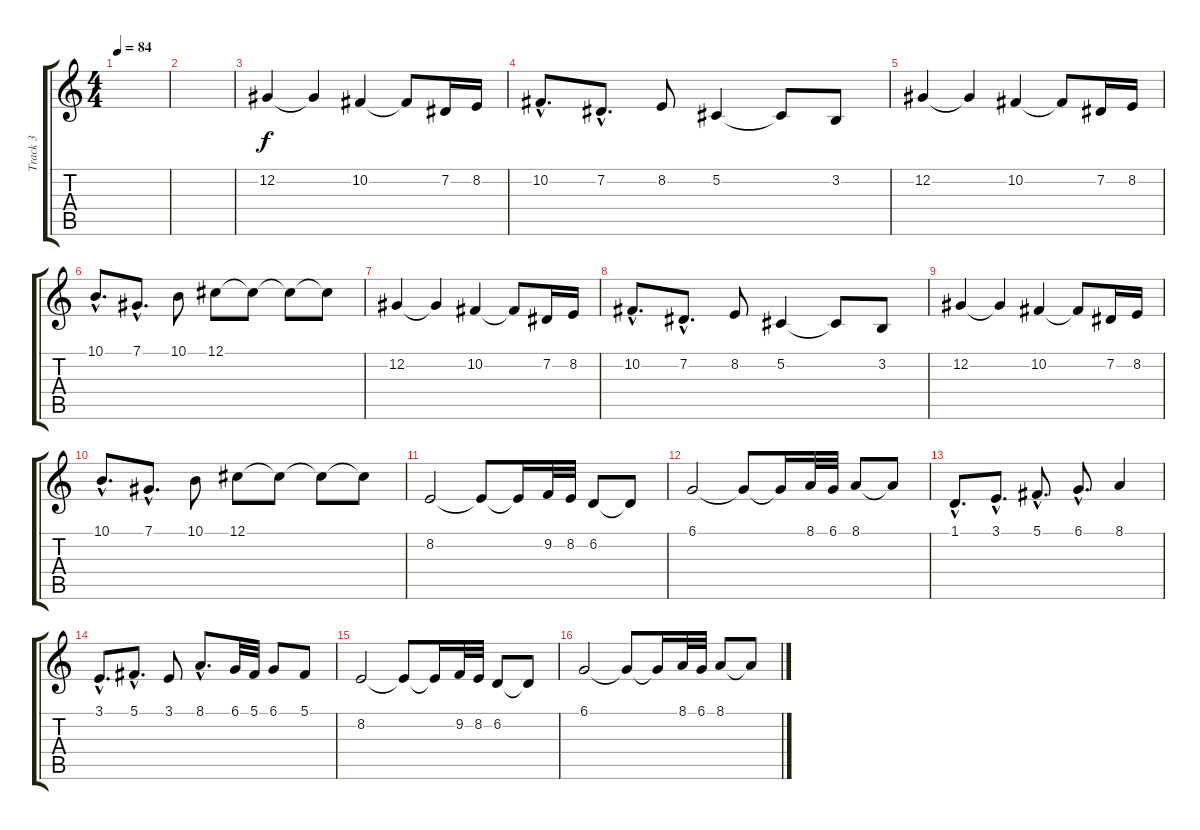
\track ("Track 3" "Track 3") {instrument violin}
\staff {score tabs}
\tuning (Db4 Ab3 E3 B2 Gb2 Db2) {hide}
\ts (4 4)
\tempo 84
\clef g2
\ks c
|
|
12.2.4 12.2{t}.4 10.2.4 10.2{t}.8 7.2.16 8.2.16 |
10.2{hac}.8{d} 7.2{hac}.8{d} 8.2.8 5.2.4 5.2{t}.8 3.2.8 |
12.2.4 12.2{t}.4 10.2.4 10.2{t}.8 7.2.16 8.2.16 |
10.1{hac}.8{d} 7.1{hac}.8{d} 10.1.8 12.1.8 12.1{t}.8 12.1{t}.8 12.1{t}.8 |
12.2.4 12.2{t}.4 10.2.4 10.2{t}.8 7.2.16 8.2.16 |
10.2{hac}.8{d} 7.2{hac}.8{d} 8.2.8 5.2.4 5.2{t}.8 3.2.8 |
12.2.4 12.2{t}.4 10.2.4 10.2{t}.8 7.2.16 8.2.16 |
10.1{hac}.8{d} 7.1{hac}.8{d} 10.1.8 12.1.8 12.1{t}.8 12.1{t}.8 12.1{t}.8 |
8.2.2 8.2{t}.8 8.2{t}.16 9.2.32 8.2.32 6.2.8 6.2{t}.8 |
6.1.2 6.1{t}.8 6.1{t}.16 8.1.32 6.1.32 8.1.8 8.1{t}.8 |
1.1{hac}.8{d} 3.1{hac}.8{d} 5.1{hac}.8{d} 6.1{hac}.8{d} 8.1.4 |
3.1{hac}.8{d} 5.1{hac}.8{d} 3.1.8 8.1{hac}.8{d} 6.1.32 5.1.32 6.1.8 5.1.8 |
8.2.2 8.2{t}.8 8.2{t}.16 9.2.32 8.2.32 6.2.8 6.2{t}.8 |
6.1.2 6.1{t}.8 6.1{t}.16 8.1.32 6.1.32 8.1.8 8.1{t}.8
